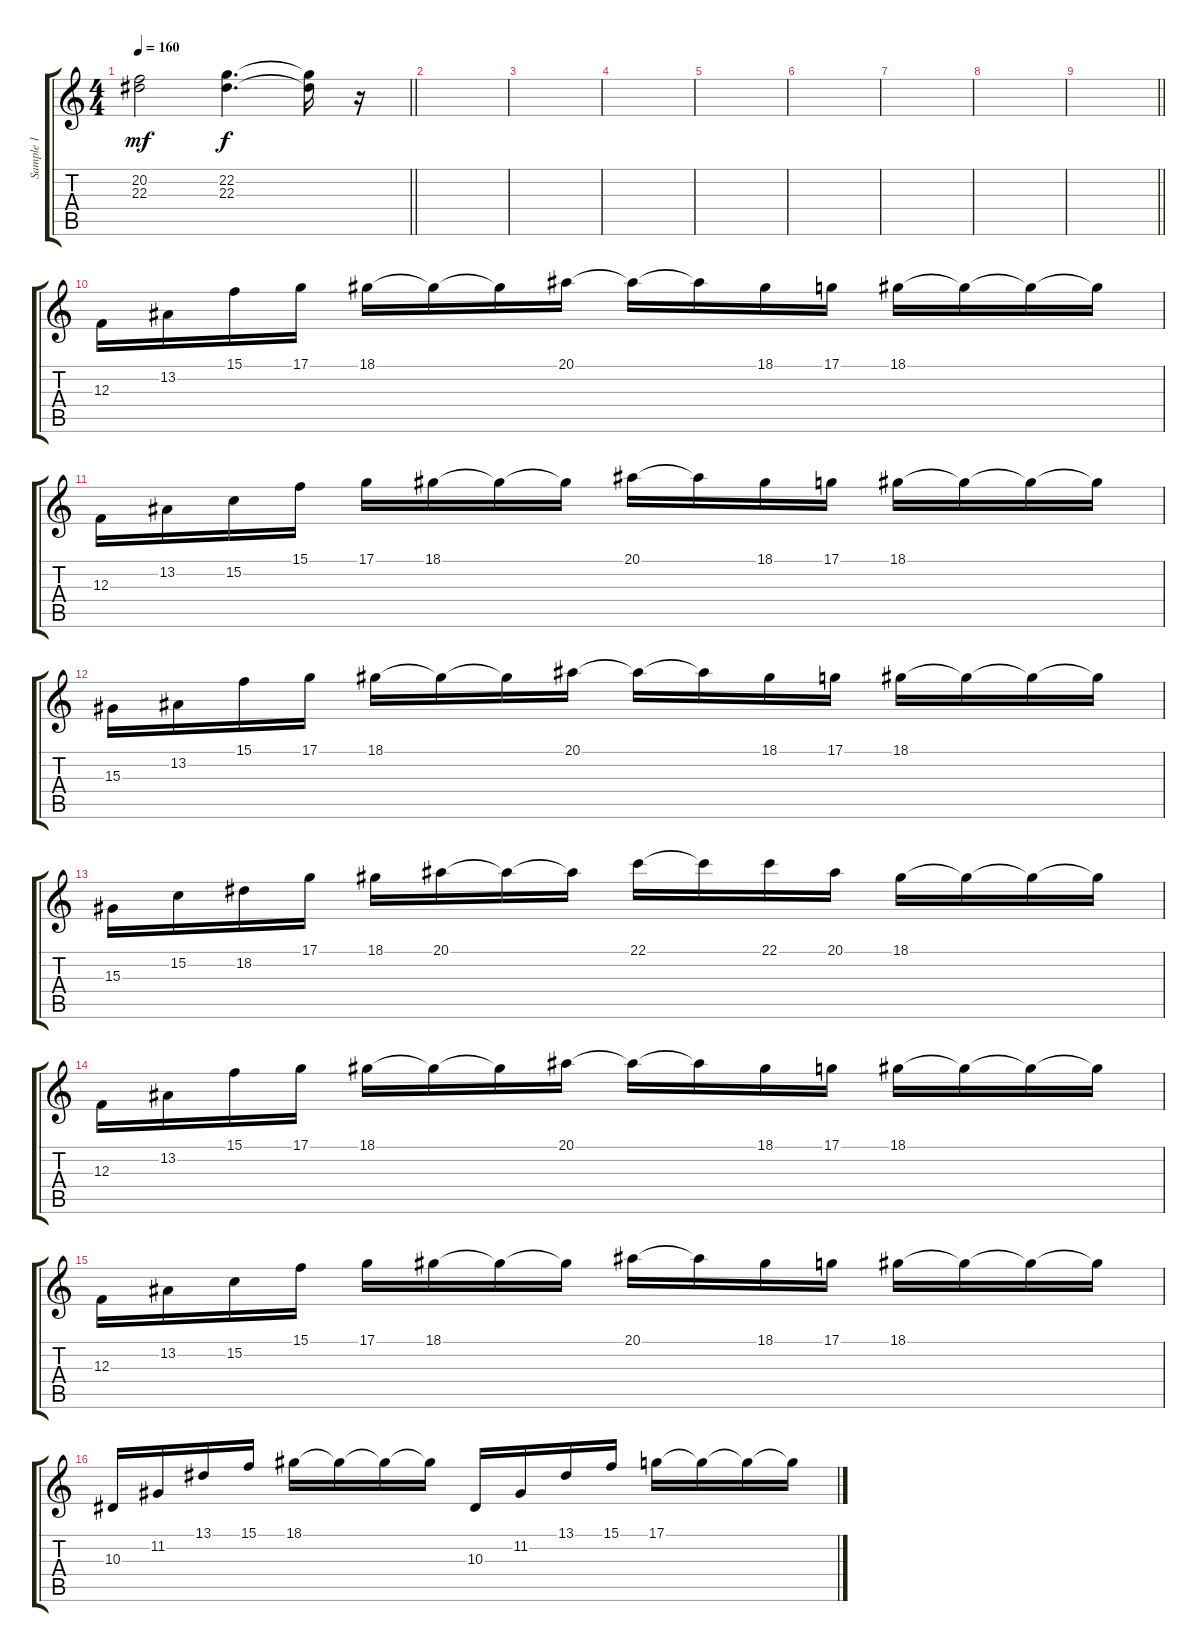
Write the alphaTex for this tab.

\track ("Sample 1" "Sample 1") {instrument lead2sawtooth}
\staff {score tabs}
\tuning (D4 A3 F3 C3 G2 C2) {hide}
\ts (4 4)
\tempo 160
\clef g2
\barLineRight lightlight
\ks c
(20.2 22.3).2{dy mf} (22.2 22.3).4{d dy f} (22.2{t} 22.3{t}).16 r.16 |
\section ("" " ")
|
|
|
|
|
|
|
\barLineRight lightlight
|
\section ("" " ")
12.3.16{volume 13} 13.2.16 15.1.16 17.1.16 18.1.16 18.1{t}.16 18.1{t}.16 20.1.16 20.1{t}.16 20.1{t}.16 18.1.16 17.1.16 18.1.16 18.1{t}.16 18.1{t}.16 18.1{t}.16 |
12.3.16 13.2.16 15.2.16 15.1.16 17.1.16 18.1.16 18.1{t}.16 18.1{t}.16 20.1.16 20.1{t}.16 18.1.16 17.1.16 18.1.16 18.1{t}.16 18.1{t}.16 18.1{t}.16 |
15.3.16 13.2.16 15.1.16 17.1.16 18.1.16 18.1{t}.16 18.1{t}.16 20.1.16 20.1{t}.16 20.1{t}.16 18.1.16 17.1.16 18.1.16 18.1{t}.16 18.1{t}.16 18.1{t}.16 |
15.3.16 15.2.16 18.2.16 17.1.16 18.1.16 20.1.16 20.1{t}.16 20.1{t}.16 22.1.16 22.1{t}.16 22.1.16 20.1.16 18.1.16 18.1{t}.16 18.1{t}.16 18.1{t}.16 |
12.3.16 13.2.16 15.1.16 17.1.16 18.1.16 18.1{t}.16 18.1{t}.16 20.1.16 20.1{t}.16 20.1{t}.16 18.1.16 17.1.16 18.1.16 18.1{t}.16 18.1{t}.16 18.1{t}.16 |
12.3.16 13.2.16 15.2.16 15.1.16 17.1.16 18.1.16 18.1{t}.16 18.1{t}.16 20.1.16 20.1{t}.16 18.1.16 17.1.16 18.1.16 18.1{t}.16 18.1{t}.16 18.1{t}.16 |
10.3.16 11.2.16 13.1.16 15.1.16 18.1.16 18.1{t}.16 18.1{t}.16 18.1{t}.16 10.3.16 11.2.16 13.1.16 15.1.16 17.1.16 17.1{t}.16 17.1{t}.16 17.1{t}.16
